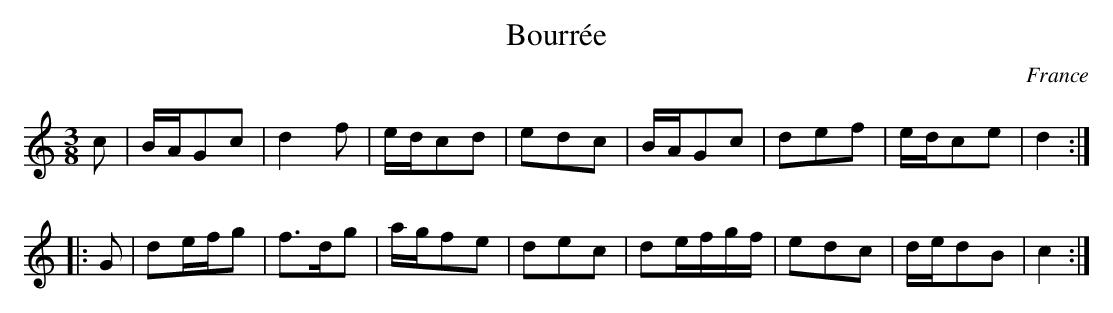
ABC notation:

X:1
T:Bourr\'ee
M:3/8
O:France
K:C
c2|\
BAG2c2| d4f2| edc2d2| e2d2c2|\
BAG2c2| d2e2f2| edc2e2| d4 :|
|: G2|\
d2efg2| f3dg2| agf2e2| d2e2c2|\
d2efgf| e2d2c2| ded2B2| c4 :|
